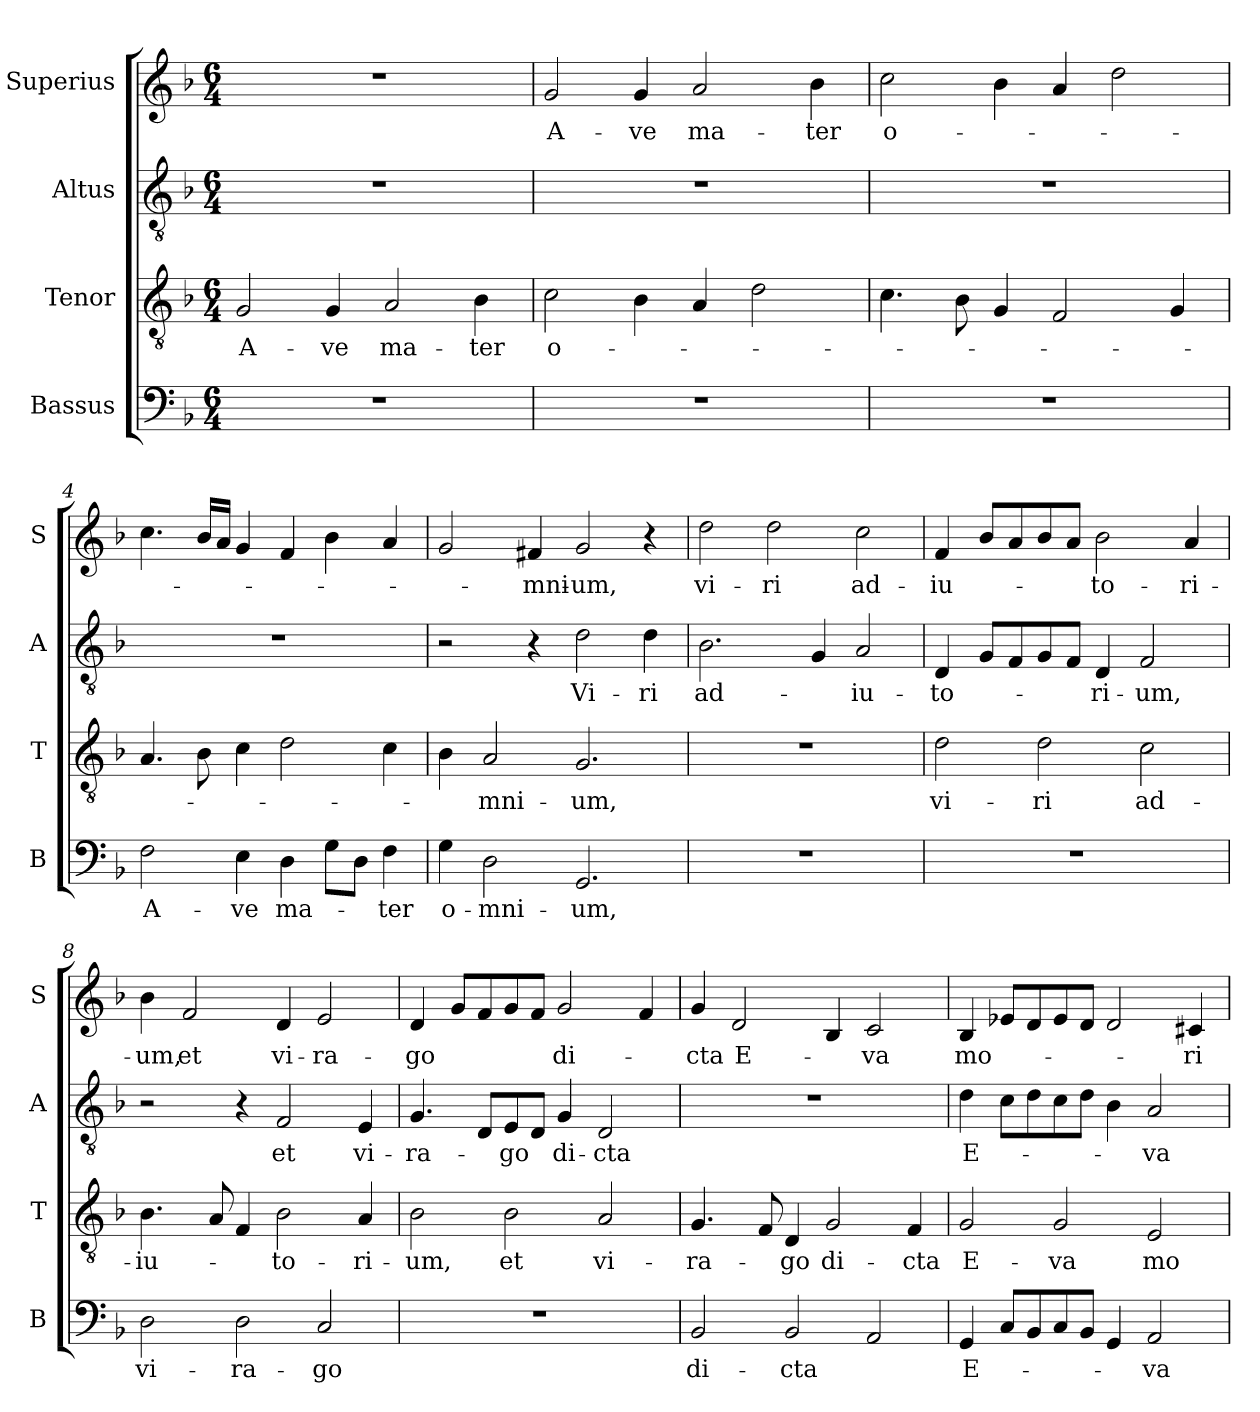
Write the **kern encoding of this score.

**kern	**text	**kern	**text	**kern	**text	**kern	**text
*part4	*part4	*part3	*part3	*part2	*part2	*part1	*part1
*staff4	*staff4	*staff3	*staff3	*staff2	*staff2	*staff1	*staff1
*I"Bassus	*	*I"Tenor	*	*I"Altus	*	*I"Superius	*
*I'B	*	*I'T	*	*I'A	*	*I'S	*
*clefF4	*	*clefGv2	*	*clefGv2	*	*clefG2	*
*k[b-]	*	*k[b-]	*	*k[b-]	*	*k[b-]	*
*d:	*	*d:	*	*d:	*	*d:	*
*M6/4	*	*M6/4	*	*M6/4	*	*M6/4	*
=1	=1	=1	=1	=1	=1	=1	=1
1.r	.	2G	A-	1.r	.	1.r	.
.	.	4G	-ve	.	.	.	.
.	.	2A	ma-	.	.	.	.
.	.	4B-	-ter	.	.	.	.
=2	=2	=2	=2	=2	=2	=2	=2
1.r	.	2c	o-	1.r	.	2g	A-
.	.	4B-	.	.	.	4g	-ve
.	.	4A	.	.	.	2a	ma-
.	.	2d	.	.	.	.	.
.	.	.	.	.	.	4b-	-ter
=3	=3	=3	=3	=3	=3	=3	=3
1.r	.	4.c	.	1.r	.	2cc	o-
.	.	8B-	.	.	.	.	.
.	.	4G	.	.	.	4b-	.
.	.	2F	.	.	.	4a	.
.	.	.	.	.	.	2dd	.
.	.	4G	.	.	.	.	.
=4	=4	=4	=4	=4	=4	=4	=4
2F	A-	4.A	.	1.r	.	4.cc	.
.	.	8B-	.	.	.	16b-LL	.
.	.	.	.	.	.	16aJJ	.
4E	-ve	4c	.	.	.	4g	.
4D	ma-	2d	.	.	.	4f	.
8GL	.	.	.	.	.	4b-	.
8DJ	.	.	.	.	.	.	.
4F	-ter	4c	.	.	.	4a	.
=5	=5	=5	=5	=5	=5	=5	=5
4G	o-	4B-	.	2r	.	2g	.
2D	-mni-	2A	-mni-	.	.	.	.
.	.	.	.	4r	.	4f#X	-mni-
2.GG	-um,	2.G	-um,	2d	Vi-	2g	-um,
.	.	.	.	4d	-ri	4r	.
=6	=6	=6	=6	=6	=6	=6	=6
1.r	.	1.r	.	2.B-	ad-	2dd	vi-
.	.	.	.	.	.	2dd	-ri
.	.	.	.	4G	.	.	.
.	.	.	.	2A	-iu-	2cc	ad-
=7	=7	=7	=7	=7	=7	=7	=7
1.r	.	2d	vi-	4D	-to-	4f	-iu-
.	.	.	.	8GL	.	8b-L	.
.	.	.	.	8F	.	8a	.
.	.	2d	-ri	8G	.	8b-	.
.	.	.	.	8FJ	.	8aJ	.
.	.	.	.	4D	-ri-	2b-	-to-
.	.	2c	ad-	2F	-um,	.	.
.	.	.	.	.	.	4a	-ri-
=8	=8	=8	=8	=8	=8	=8	=8
2D	vi-	4.B-	-iu-	2r	.	4b-	-um,
.	.	.	.	.	.	2f	et
.	.	8A	.	.	.	.	.
2D	-ra-	4F	.	4r	.	.	.
.	.	2B-	-to-	2F	et	4d	vi-
2C	-go	.	.	.	.	2e	-ra-
.	.	4A	-ri-	4E	vi-	.	.
=9	=9	=9	=9	=9	=9	=9	=9
1.r	.	2B-	-um,	4.G	-ra-	4d	-go
.	.	.	.	.	.	8gL	.
.	.	.	.	8DL	.	8f	.
.	.	2B-	et	8E	-go	8g	.
.	.	.	.	8DJ	.	8fJ	.
.	.	.	.	4G	di-	2g	di-
.	.	2A	vi-	2D	-cta	.	.
.	.	.	.	.	.	4f	.
=10	=10	=10	=10	=10	=10	=10	=10
2BB-	di-	4.G	-ra-	1.r	.	4g	-cta
.	.	.	.	.	.	2d	E-
.	.	8F	.	.	.	.	.
2BB-	-cta	4D	-go	.	.	.	.
.	.	2G	di-	.	.	4B-	.
2AA	.	.	.	.	.	2c	-va
.	.	4F	-cta	.	.	.	.
=11	=11	=11	=11	=11	=11	=11	=11
4GG	E-	2G	E-	4d	E-	4B-	mo-
8CL	.	.	.	8cL	.	8e-XL	.
8BB-	.	.	.	8d	.	8d	.
8C	.	2G	-va	8c	.	8e-	.
8BB-J	.	.	.	8dJ	.	8dJ	.
4GG	.	.	.	4B-	.	2d	.
2AA	-va	2E	mo-	2A	-va	.	.
.	.	.	.	.	.	4c#X	-ri-
=	=	=	=	=	=	=	=
*-	*-	*-	*-	*-	*-	*-	*-
